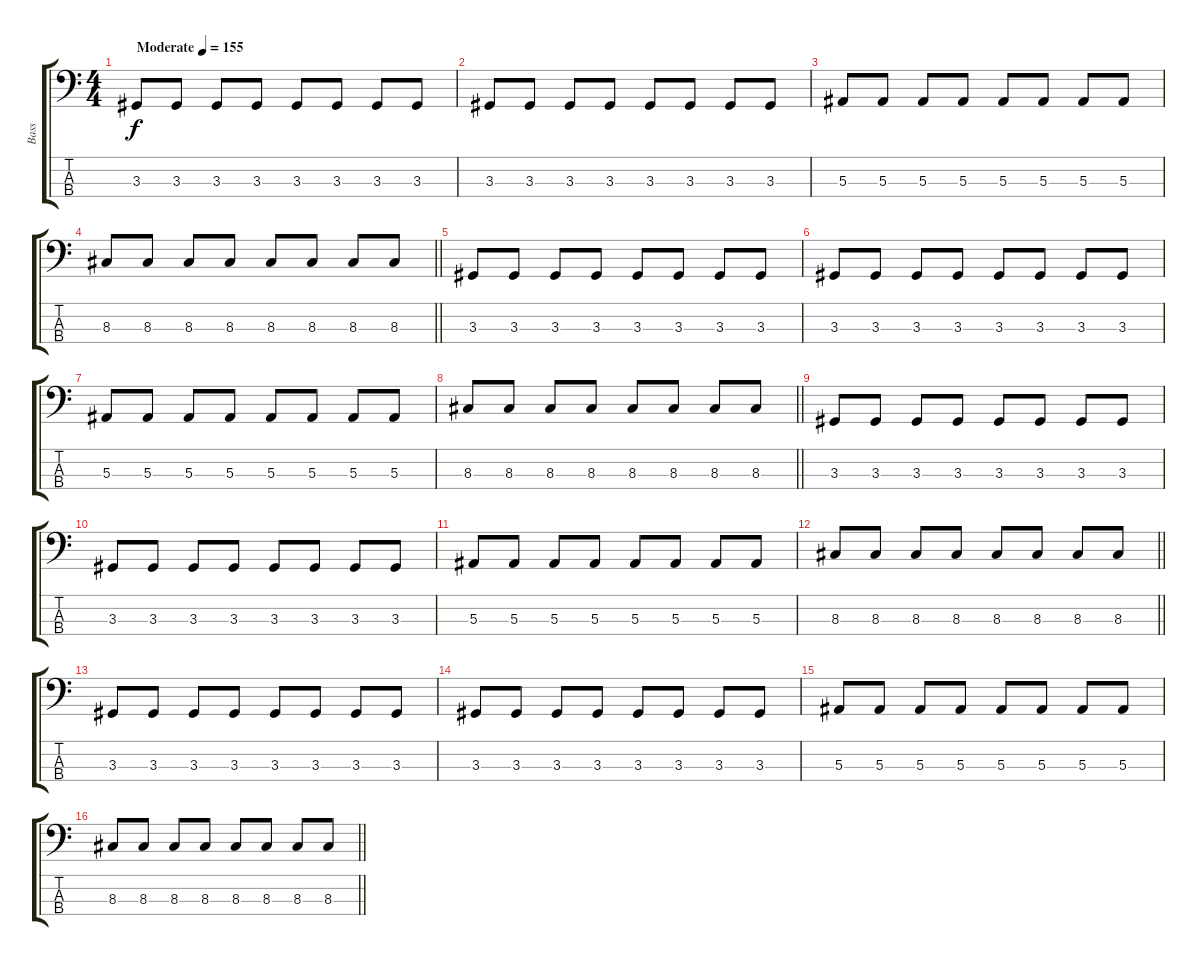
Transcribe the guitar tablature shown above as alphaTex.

\track ("Bass" "Bass") {instrument electricbassfinger}
\staff {score tabs}
\tuning (Eb2 Bb1 F1 Bb0) {hide}
\ts (4 4)
\tempo (155 "Moderate")
\clef f4
\ks c
3.3.8{dy f instrument electricbassfinger} 3.3.8 3.3.8 3.3.8 3.3.8 3.3.8 3.3.8 3.3.8 |
3.3.8 3.3.8 3.3.8 3.3.8 3.3.8 3.3.8 3.3.8 3.3.8 |
5.3.8 5.3.8 5.3.8 5.3.8 5.3.8 5.3.8 5.3.8 5.3.8 |
\barLineRight lightlight
8.3.8 8.3.8 8.3.8 8.3.8 8.3.8 8.3.8 8.3.8 8.3.8 |
3.3.8 3.3.8 3.3.8 3.3.8 3.3.8 3.3.8 3.3.8 3.3.8 |
3.3.8 3.3.8 3.3.8 3.3.8 3.3.8 3.3.8 3.3.8 3.3.8 |
5.3.8 5.3.8 5.3.8 5.3.8 5.3.8 5.3.8 5.3.8 5.3.8 |
\barLineRight lightlight
8.3.8 8.3.8 8.3.8 8.3.8 8.3.8 8.3.8 8.3.8 8.3.8 |
3.3.8 3.3.8 3.3.8 3.3.8 3.3.8 3.3.8 3.3.8 3.3.8 |
3.3.8 3.3.8 3.3.8 3.3.8 3.3.8 3.3.8 3.3.8 3.3.8 |
5.3.8 5.3.8 5.3.8 5.3.8 5.3.8 5.3.8 5.3.8 5.3.8 |
\barLineRight lightlight
8.3.8 8.3.8 8.3.8 8.3.8 8.3.8 8.3.8 8.3.8 8.3.8 |
3.3.8 3.3.8 3.3.8 3.3.8 3.3.8 3.3.8 3.3.8 3.3.8 |
3.3.8 3.3.8 3.3.8 3.3.8 3.3.8 3.3.8 3.3.8 3.3.8 |
5.3.8 5.3.8 5.3.8 5.3.8 5.3.8 5.3.8 5.3.8 5.3.8 |
\barLineRight lightlight
8.3.8 8.3.8 8.3.8 8.3.8 8.3.8 8.3.8 8.3.8 8.3.8
